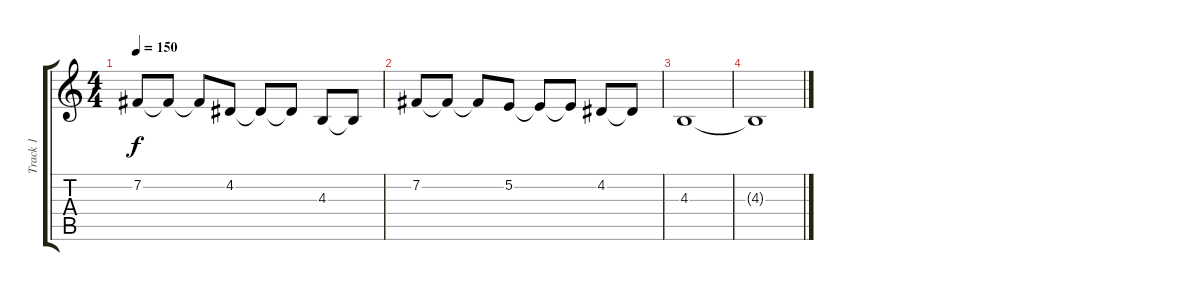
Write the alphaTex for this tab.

\track ("Track 1" "Track 1") {instrument lead2sawtooth}
\staff {score tabs}
\tuning (E4 B3 G3 D3 A2 E2) {hide}
\ts (4 4)
\tempo 150
\clef g2
\ks c
7.2.8{dy f} 7.2{t}.8 7.2{t}.8 4.2.8 4.2{t}.8 4.2{t}.8 4.3.8 4.3{t}.8 |
7.2.8 7.2{t}.8 7.2{t}.8 5.2.8 5.2{t}.8 5.2{t}.8 4.2.8 4.2{t}.8 |
4.3.1 |
4.3{t}.1
